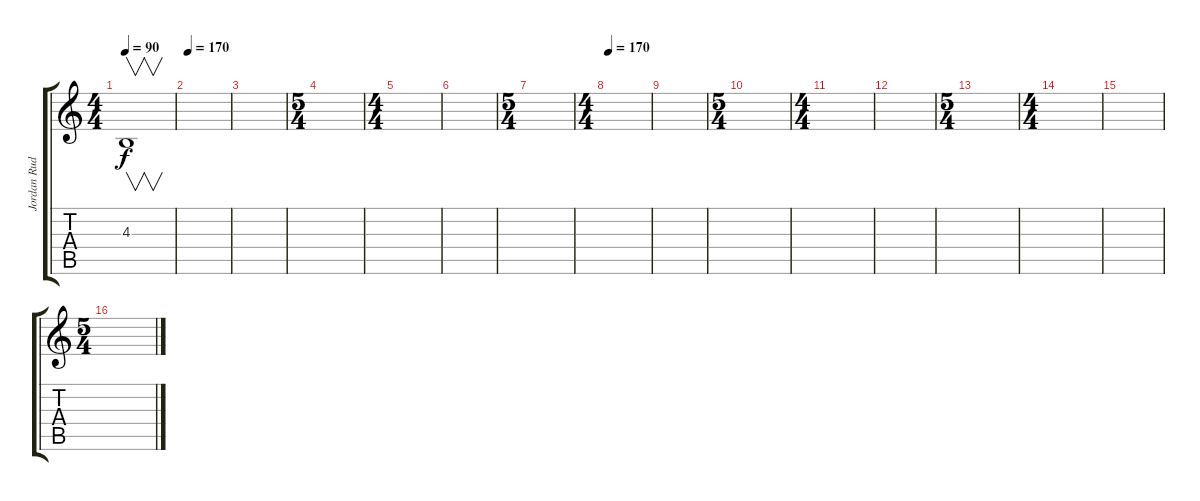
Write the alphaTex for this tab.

\track ("Jordan Rudess" "Jordan Rud") {instrument stringensemble1}
\staff {score tabs}
\tuning (E4 B3 G3 D3 A2 E2) {hide}
\ts (4 4)
\tempo 90
\clef g2
\ks c
4.3{t}.1{v dy f} |
\tempo 170
|
|
\ts (5 4)
|
\ts (4 4)
|
|
\ts (5 4)
|
\ts (4 4)
\tempo 170
|
|
\ts (5 4)
|
\ts (4 4)
|
|
\ts (5 4)
|
\ts (4 4)
|
|
\ts (5 4)
